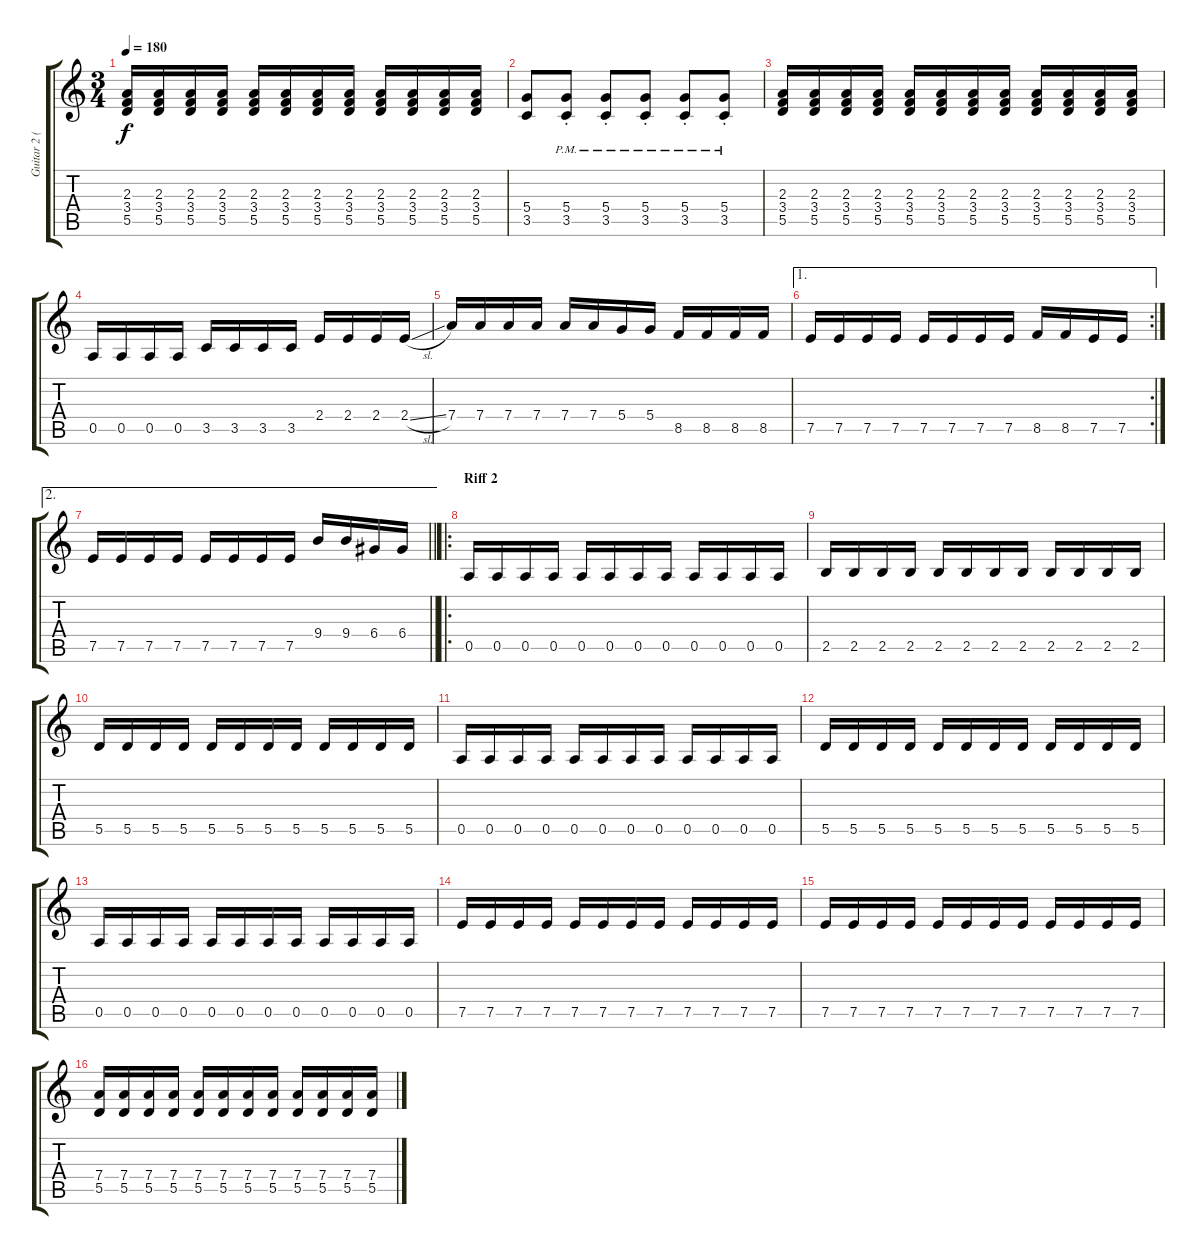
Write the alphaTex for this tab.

\track ("Guitar 2 (Rhythm)" "Guitar 2 (") {instrument distortionguitar}
\staff {score tabs}
\tuning (E4 B3 G3 D3 A2 E2) {hide}
\ts (3 4)
\tempo 180
\clef g2
\ks c
(2.3 3.4 5.5).16{dy f} (2.3 3.4 5.5).16 (2.3 3.4 5.5).16 (2.3 3.4 5.5).16 (2.3 3.4 5.5).16 (2.3 3.4 5.5).16 (2.3 3.4 5.5).16 (2.3 3.4 5.5).16 (2.3 3.4 5.5).16 (2.3 3.4 5.5).16 (2.3 3.4 5.5).16 (2.3 3.4 5.5).16 |
(5.4 3.5).8 (5.4{pm st} 3.5{pm st}).8 (5.4{pm st} 3.5{pm st}).8 (5.4{pm st} 3.5{pm st}).8 (5.4{pm st} 3.5{pm st}).8 (5.4{pm st} 3.5{pm st}).8 |
(2.3 3.4 5.5).16 (2.3 3.4 5.5).16 (2.3 3.4 5.5).16 (2.3 3.4 5.5).16 (2.3 3.4 5.5).16 (2.3 3.4 5.5).16 (2.3 3.4 5.5).16 (2.3 3.4 5.5).16 (2.3 3.4 5.5).16 (2.3 3.4 5.5).16 (2.3 3.4 5.5).16 (2.3 3.4 5.5).16 |
0.5.16 0.5.16 0.5.16 0.5.16 3.5.16 3.5.16 3.5.16 3.5.16 2.4.16 2.4.16 2.4.16 2.4{sl}.16 |
7.4.16 7.4.16 7.4.16 7.4.16 7.4.16 7.4.16 5.4.16 5.4.16 8.5.16 8.5.16 8.5.16 8.5.16 |
\ae 1
\rc 2
7.5.16 7.5.16 7.5.16 7.5.16 7.5.16 7.5.16 7.5.16 7.5.16 8.5.16 8.5.16 7.5.16 7.5.16 |
\ae 2
\barLineRight lightlight
7.5.16 7.5.16 7.5.16 7.5.16 7.5.16 7.5.16 7.5.16 7.5.16 9.4.16 9.4.16 6.4.16 6.4.16 |
\ro
\section ("" "Riff 2")
0.5.16{volume 10} 0.5.16 0.5.16 0.5.16 0.5.16 0.5.16 0.5.16 0.5.16 0.5.16 0.5.16 0.5.16 0.5.16 |
2.5.16 2.5.16 2.5.16 2.5.16 2.5.16 2.5.16 2.5.16 2.5.16 2.5.16 2.5.16 2.5.16 2.5.16 |
5.5.16 5.5.16 5.5.16 5.5.16 5.5.16 5.5.16 5.5.16 5.5.16 5.5.16 5.5.16 5.5.16 5.5.16 |
0.5.16 0.5.16 0.5.16 0.5.16 0.5.16 0.5.16 0.5.16 0.5.16 0.5.16 0.5.16 0.5.16 0.5.16 |
5.5.16 5.5.16 5.5.16 5.5.16 5.5.16 5.5.16 5.5.16 5.5.16 5.5.16 5.5.16 5.5.16 5.5.16 |
0.5.16 0.5.16 0.5.16 0.5.16 0.5.16 0.5.16 0.5.16 0.5.16 0.5.16 0.5.16 0.5.16 0.5.16 |
7.5.16 7.5.16 7.5.16 7.5.16 7.5.16 7.5.16 7.5.16 7.5.16 7.5.16 7.5.16 7.5.16 7.5.16 |
7.5.16 7.5.16 7.5.16 7.5.16 7.5.16 7.5.16 7.5.16 7.5.16 7.5.16 7.5.16 7.5.16 7.5.16 |
(7.4 5.5).16 (7.4 5.5).16 (7.4 5.5).16 (7.4 5.5).16 (7.4 5.5).16 (7.4 5.5).16 (7.4 5.5).16 (7.4 5.5).16 (7.4 5.5).16 (7.4 5.5).16 (7.4 5.5).16 (7.4 5.5).16
